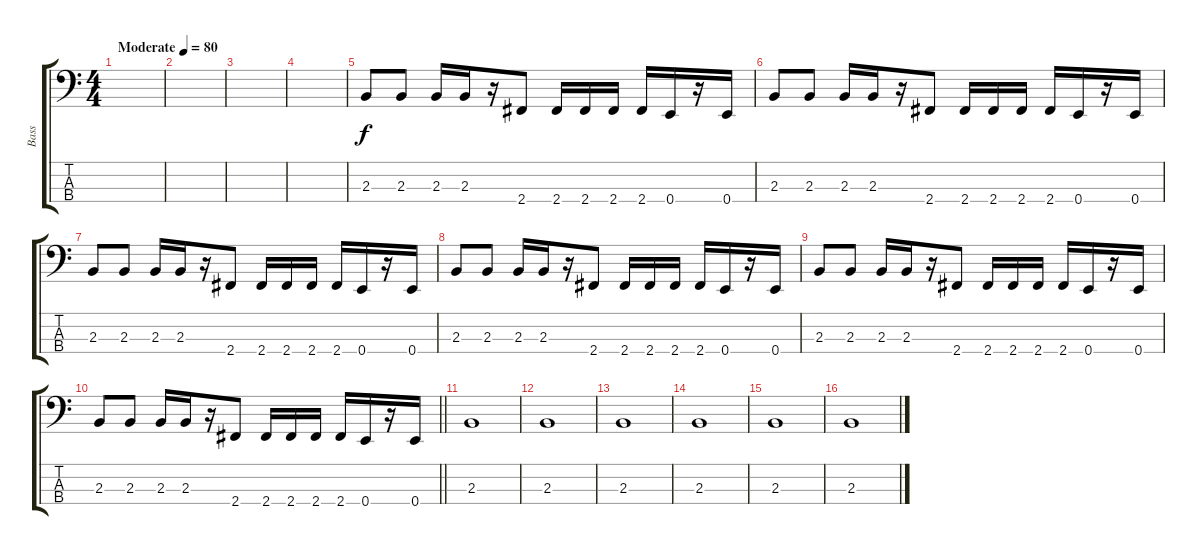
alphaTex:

\track ("Bass" "Bass") {instrument electricbassfinger}
\staff {score tabs}
\tuning (G2 D2 A1 E1) {hide}
\ts (4 4)
\tempo (80 "Moderate")
\clef f4
\ks c
|
|
|
|
2.3.8 2.3.8 2.3.16 2.3.16 r.16 2.4.8 2.4.16 2.4.16 2.4.16 2.4.16 0.4.16 r.16 0.4.16 |
2.3.8 2.3.8 2.3.16 2.3.16 r.16 2.4.8 2.4.16 2.4.16 2.4.16 2.4.16 0.4.16 r.16 0.4.16 |
2.3.8 2.3.8 2.3.16 2.3.16 r.16 2.4.8 2.4.16 2.4.16 2.4.16 2.4.16 0.4.16 r.16 0.4.16 |
2.3.8 2.3.8 2.3.16 2.3.16 r.16 2.4.8 2.4.16 2.4.16 2.4.16 2.4.16 0.4.16 r.16 0.4.16 |
2.3.8 2.3.8 2.3.16 2.3.16 r.16 2.4.8 2.4.16 2.4.16 2.4.16 2.4.16 0.4.16 r.16 0.4.16 |
\barLineRight lightlight
2.3.8 2.3.8 2.3.16 2.3.16 r.16 2.4.8 2.4.16 2.4.16 2.4.16 2.4.16 0.4.16 r.16 0.4.16 |
2.3.1 |
2.3.1 |
2.3.1 |
2.3.1 |
2.3.1 |
2.3.1
